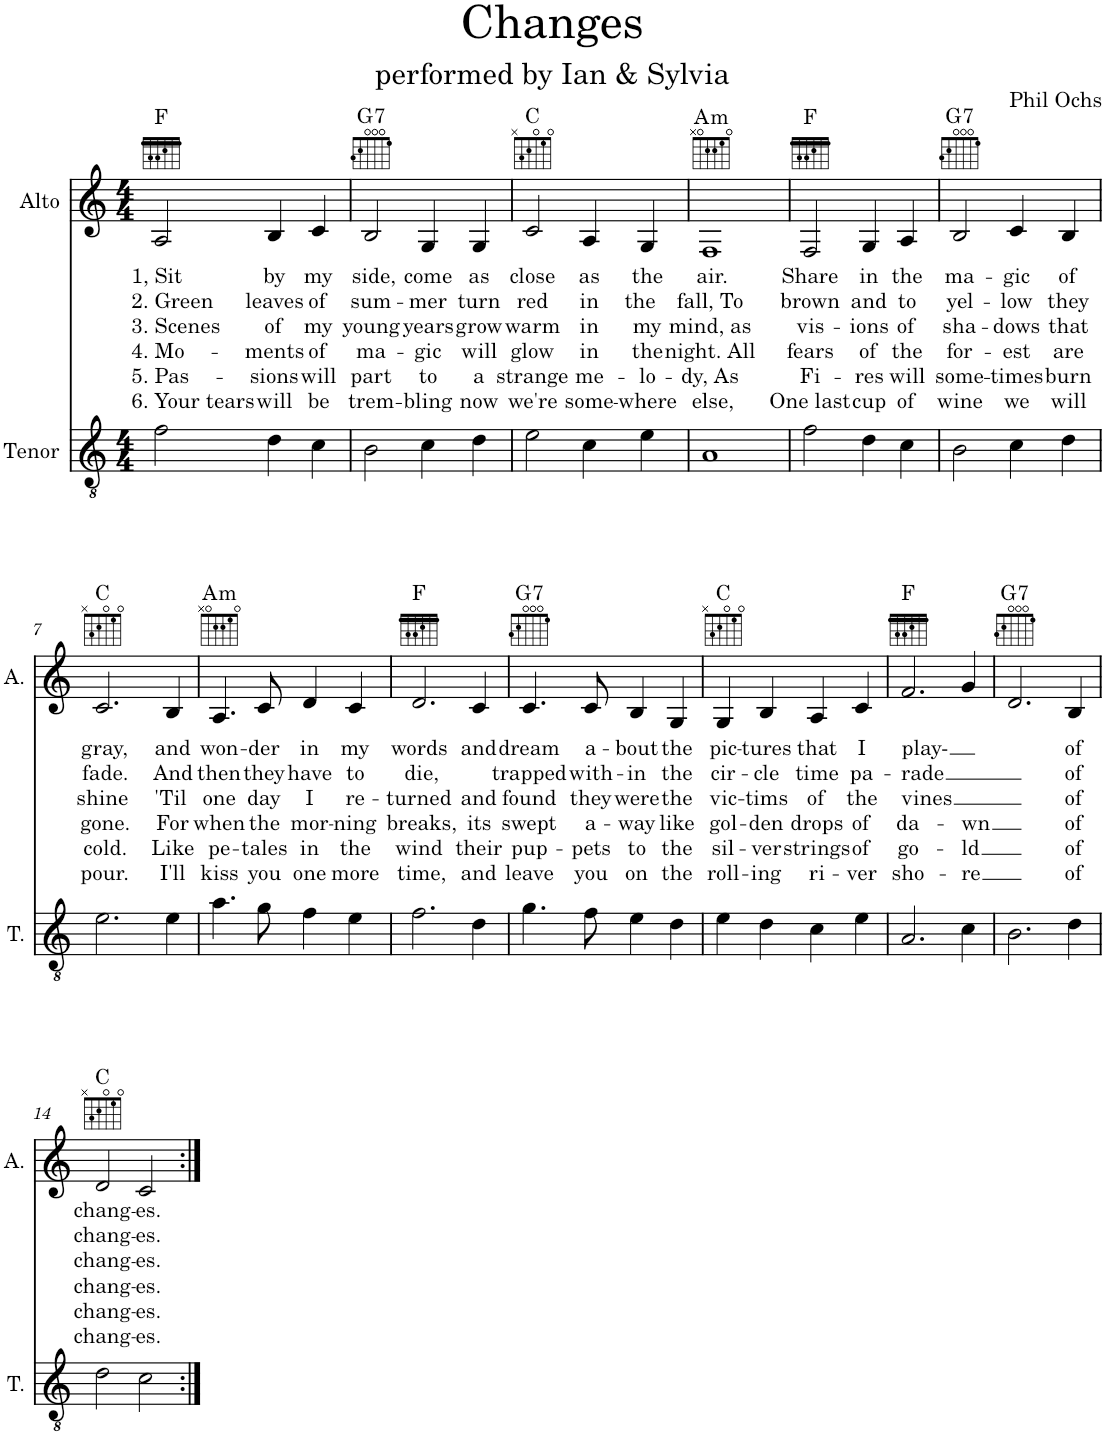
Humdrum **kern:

**kern	**kern	**text	**text	**text	**text	**text	**text	**harte
*part2	*part1	*part1	*part1	*part1	*part1	*part1	*part1	*part1
*staff2	*staff1	*staff1	*staff1	*staff1	*staff1	*staff1	*staff1	*
*I"Tenor	*I"Alto	*	*	*	*	*	*	*
*I'T.	*I'A.	*	*	*	*	*	*	*
*clefGv2	*clefG2	*	*	*	*	*	*	*
*k[]	*k[]	*	*	*	*	*	*	*
*M4/4	*M4/4	*	*	*	*	*	*	*
=1	=1	=1	=1	=1	=1	=1	=1	=1
!	!	!LO:LY:b	!LO:LY:b	!LO:LY:b	!LO:LY:b	!LO:LY:b	!LO:LY:b	!
2f\	2A/	1, Sit	2. Green	3. Scenes	4. Mo-	5. Pas-	6. Your tears	F:maj
!	!	!LO:LY:b	!LO:LY:b	!LO:LY:b	!LO:LY:b	!LO:LY:b	!LO:LY:b	!
4d\	4B/	by	leaves	of	-ments	-sions	will	.
!	!	!LO:LY:b	!LO:LY:b	!LO:LY:b	!LO:LY:b	!LO:LY:b	!LO:LY:b	!
4c\	4c/	my	of	my	of	will	be	.
=2	=2	=2	=2	=2	=2	=2	=2	=2
!	!	!LO:LY:b	!LO:LY:b	!LO:LY:b	!LO:LY:b	!LO:LY:b	!LO:LY:b	!LO:H:kt=7
2B\	2B/	side,	sum-	young	ma-	part	trem-	G:7
!	!	!LO:LY:b	!LO:LY:b	!LO:LY:b	!LO:LY:b	!LO:LY:b	!LO:LY:b	!
4c\	4G/	come	-mer	years	-gic	to	-bling	.
!	!	!LO:LY:b	!LO:LY:b	!LO:LY:b	!LO:LY:b	!LO:LY:b	!LO:LY:b	!
4d\	4G/	as	turn	grow	will	a	now	.
=3	=3	=3	=3	=3	=3	=3	=3	=3
!	!	!LO:LY:b	!LO:LY:b	!LO:LY:b	!LO:LY:b	!LO:LY:b	!LO:LY:b	!
2e\	2c/	close	red	warm	glow	strange	we're	C:maj
!	!	!LO:LY:b	!LO:LY:b	!LO:LY:b	!LO:LY:b	!LO:LY:b	!LO:LY:b	!
4c\	4A/	as	in	in	in	me-	some-	.
!	!	!LO:LY:b	!LO:LY:b	!LO:LY:b	!LO:LY:b	!LO:LY:b	!LO:LY:b	!
4e\	4G/	the	the	my	the	-lo-	-where	.
=4	=4	=4	=4	=4	=4	=4	=4	=4
!	!	!LO:LY:b	!LO:LY:b	!LO:LY:b	!LO:LY:b	!LO:LY:b	!LO:LY:b	!LO:H:kt=m
1A	1F	air.	fall, To	mind, as	night. All	-dy, As	else,	A:min
=5	=5	=5	=5	=5	=5	=5	=5	=5
!	!	!LO:LY:b	!LO:LY:b	!LO:LY:b	!LO:LY:b	!LO:LY:b	!LO:LY:b	!
2f\	2F/	Share	brown	vis-	fears	Fi-	One last	F:maj
!	!	!LO:LY:b	!LO:LY:b	!LO:LY:b	!LO:LY:b	!LO:LY:b	!LO:LY:b	!
4d\	4G/	in	and	-ions	of	-res	cup	.
!	!	!LO:LY:b	!LO:LY:b	!LO:LY:b	!LO:LY:b	!LO:LY:b	!LO:LY:b	!
4c\	4A/	the	to	of	the	will	of	.
=6	=6	=6	=6	=6	=6	=6	=6	=6
!	!	!LO:LY:b	!LO:LY:b	!LO:LY:b	!LO:LY:b	!LO:LY:b	!LO:LY:b	!LO:H:kt=7
2B\	2B/	ma-	yel-	sha-	for-	some-	wine	G:7
!	!	!LO:LY:b	!LO:LY:b	!LO:LY:b	!LO:LY:b	!LO:LY:b	!LO:LY:b	!
4c\	4c/	-gic	-low	-dows	-est	-times	we	.
!	!	!LO:LY:b	!LO:LY:b	!LO:LY:b	!LO:LY:b	!LO:LY:b	!LO:LY:b	!
4d\	4B/	of	they	that	are	burn	will	.
!!LO:LB:g=z
=7	=7	=7	=7	=7	=7	=7	=7	=7
!	!	!LO:LY:b	!LO:LY:b	!LO:LY:b	!LO:LY:b	!LO:LY:b	!LO:LY:b	!
2.e\	2.c/	gray,	fade.	shine	gone.	cold.	pour.	C:maj
!	!	!LO:LY:b	!LO:LY:b	!LO:LY:b	!LO:LY:b	!LO:LY:b	!LO:LY:b	!
4e\	4B/	and	And	'Til	For	Like	I'll	.
=8	=8	=8	=8	=8	=8	=8	=8	=8
!	!	!LO:LY:b	!LO:LY:b	!LO:LY:b	!LO:LY:b	!LO:LY:b	!LO:LY:b	!LO:H:kt=m
4.a\	4.A/	won-	then	one	when	pe-	kiss	A:min
!	!	!LO:LY:b	!LO:LY:b	!LO:LY:b	!LO:LY:b	!LO:LY:b	!LO:LY:b	!
8g\	8c/	-der	they	day	the	-tales	you	.
!	!	!LO:LY:b	!LO:LY:b	!LO:LY:b	!LO:LY:b	!LO:LY:b	!LO:LY:b	!
4f\	4d/	in	have	I	mor-	in	one	.
!	!	!LO:LY:b	!LO:LY:b	!LO:LY:b	!LO:LY:b	!LO:LY:b	!LO:LY:b	!
4e\	4c/	my	to	re-	-ning	the	more	.
=9	=9	=9	=9	=9	=9	=9	=9	=9
!	!	!LO:LY:b	!LO:LY:b	!LO:LY:b	!LO:LY:b	!LO:LY:b	!LO:LY:b	!
2.f\	2.d/	words	die,	-turned	breaks,	wind	time,	F:maj
!	!	!LO:LY:b	!	!LO:LY:b	!LO:LY:b	!LO:LY:b	!LO:LY:b	!
4d\	4c/	and	.	and	its	their	and	.
=10	=10	=10	=10	=10	=10	=10	=10	=10
!	!	!LO:LY:b	!LO:LY:b	!LO:LY:b	!LO:LY:b	!LO:LY:b	!LO:LY:b	!LO:H:kt=7
4.g\	4.c/	dream	trapped	found	swept	pup-	leave	G:7
!	!	!LO:LY:b	!LO:LY:b	!LO:LY:b	!LO:LY:b	!LO:LY:b	!LO:LY:b	!
8f\	8c/	a-	with-	they	a-	-pets	you	.
!	!	!LO:LY:b	!LO:LY:b	!LO:LY:b	!LO:LY:b	!LO:LY:b	!LO:LY:b	!
4e\	4B/	-bout	-in	were	-way	to	on	.
!	!	!LO:LY:b	!LO:LY:b	!LO:LY:b	!LO:LY:b	!LO:LY:b	!LO:LY:b	!
4d\	4G/	the	the	the	like	the	the	.
=11	=11	=11	=11	=11	=11	=11	=11	=11
!	!	!LO:LY:b	!LO:LY:b	!LO:LY:b	!LO:LY:b	!LO:LY:b	!LO:LY:b	!
4e\	4G/	pic-	cir-	vic-	gol-	sil-	roll-	C:maj
!	!	!LO:LY:b	!LO:LY:b	!LO:LY:b	!LO:LY:b	!LO:LY:b	!LO:LY:b	!
4d\	4B/	-tures	-cle	-tims	-den	-ver	-ing	.
!	!	!LO:LY:b	!LO:LY:b	!LO:LY:b	!LO:LY:b	!LO:LY:b	!LO:LY:b	!
4c\	4A/	that	time	of	drops	strings	ri-	.
!	!	!LO:LY:b	!LO:LY:b	!LO:LY:b	!LO:LY:b	!LO:LY:b	!LO:LY:b	!
4e\	4c/	I	pa-	the	of	of	-ver	.
=12	=12	=12	=12	=12	=12	=12	=12	=12
!	!	!LO:LY:b	!LO:LY:b	!LO:LY:b	!LO:LY:b	!LO:LY:b	!LO:LY:b	!
2.A/	2.f/	play-	-rade	vines	da-	go-	sho-	F:maj
!	!	!	!	!	!LO:LY:b	!LO:LY:b	!LO:LY:b	!
4c\	4g/	.	.	.	-wn	-ld	-re	.
=13	=13	=13	=13	=13	=13	=13	=13	=13
!	!	!	!	!	!	!	!	!LO:H:kt=7
2.B\	2.d/	.	.	.	.	.	.	G:7
!	!	!LO:LY:b	!LO:LY:b	!LO:LY:b	!LO:LY:b	!LO:LY:b	!LO:LY:b	!
4d\	4B/	of	of	of	of	of	of	.
!!LO:LB:g=z
=14	=14	=14	=14	=14	=14	=14	=14	=14
!	!	!LO:LY:b	!LO:LY:b	!LO:LY:b	!LO:LY:b	!LO:LY:b	!LO:LY:b	!
2d\	2d/	chang-	chang-	chang-	chang-	chang-	chang-	C:maj
!	!	!LO:LY:b	!LO:LY:b	!LO:LY:b	!LO:LY:b	!LO:LY:b	!LO:LY:b	!
2c\	2c/	-es.	-es.	-es.	-es.	-es.	-es.	.
=:|!	=:|!	=:|!	=:|!	=:|!	=:|!	=:|!	=:|!	=:|!
*-	*-	*-	*-	*-	*-	*-	*-	*-
